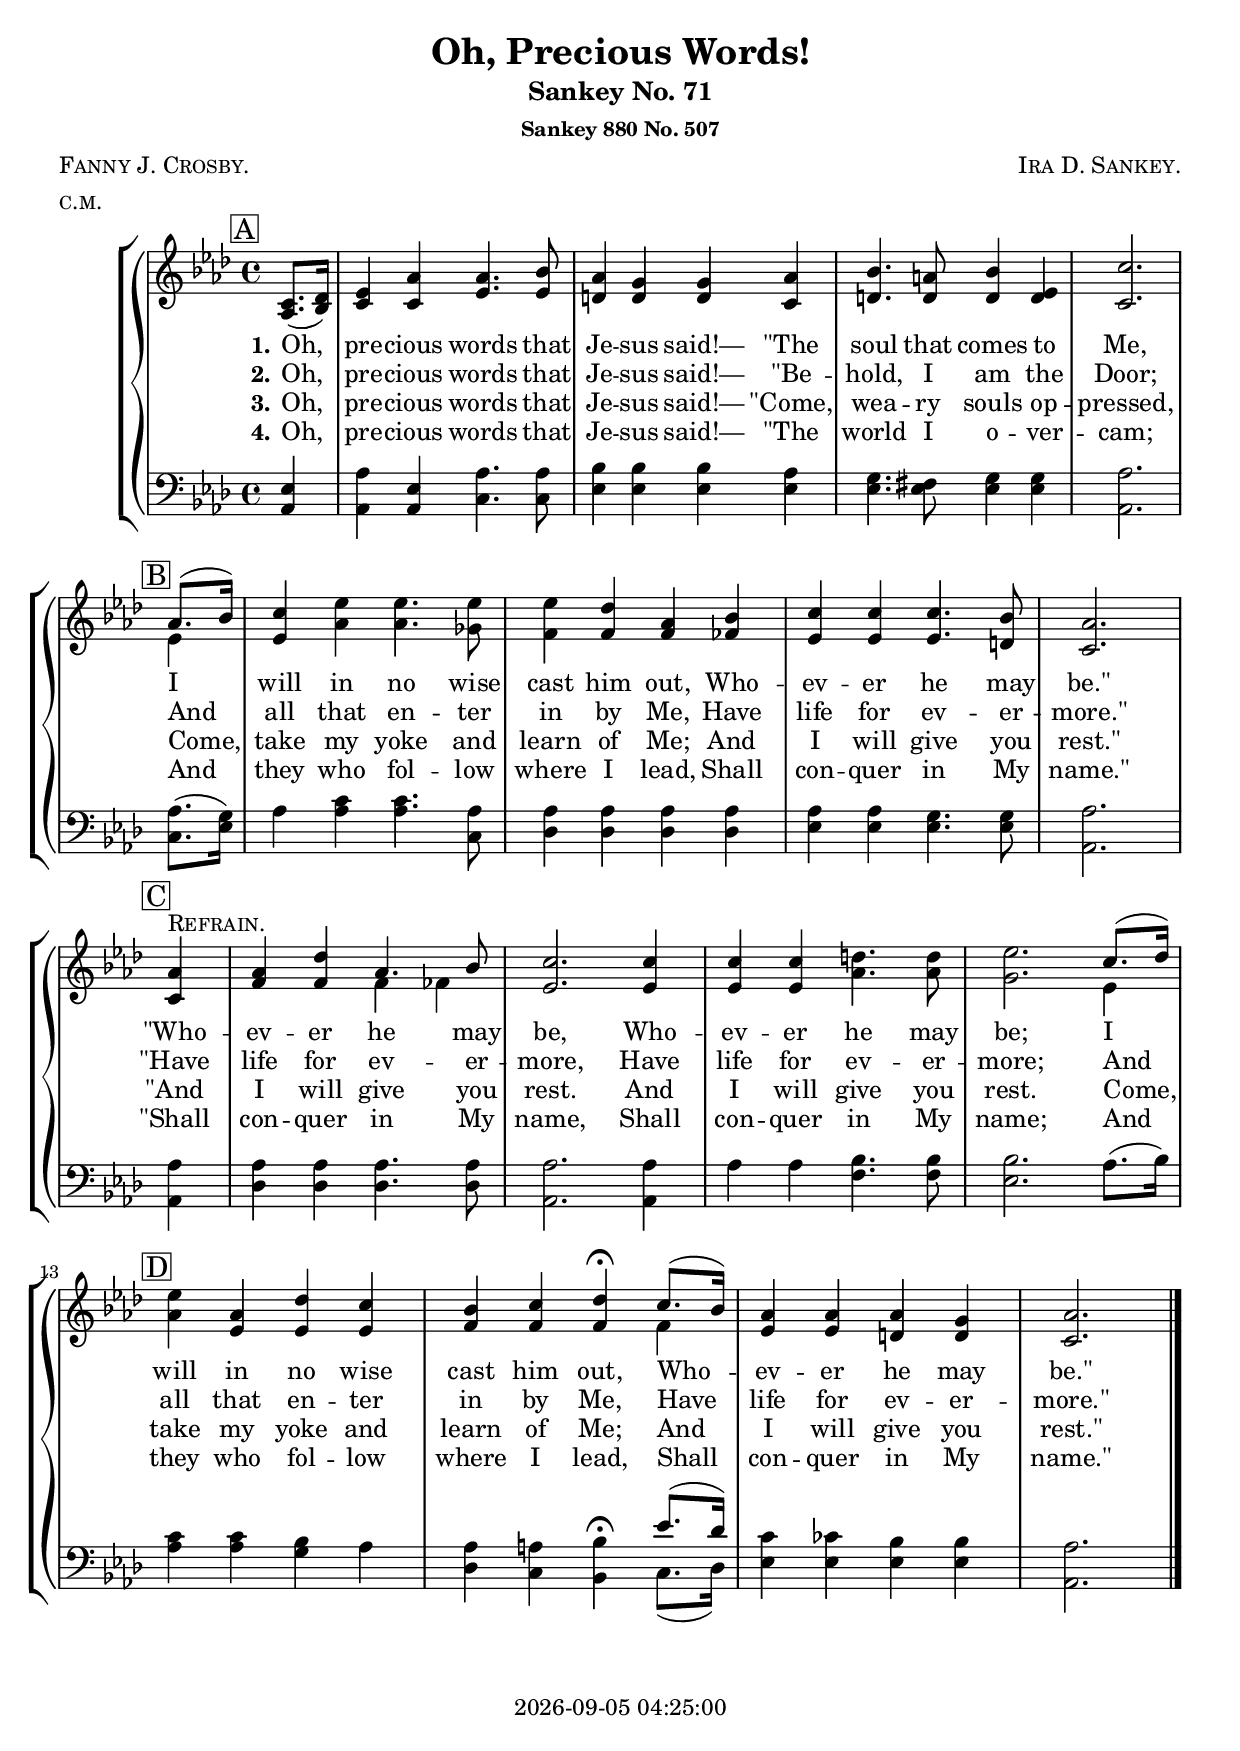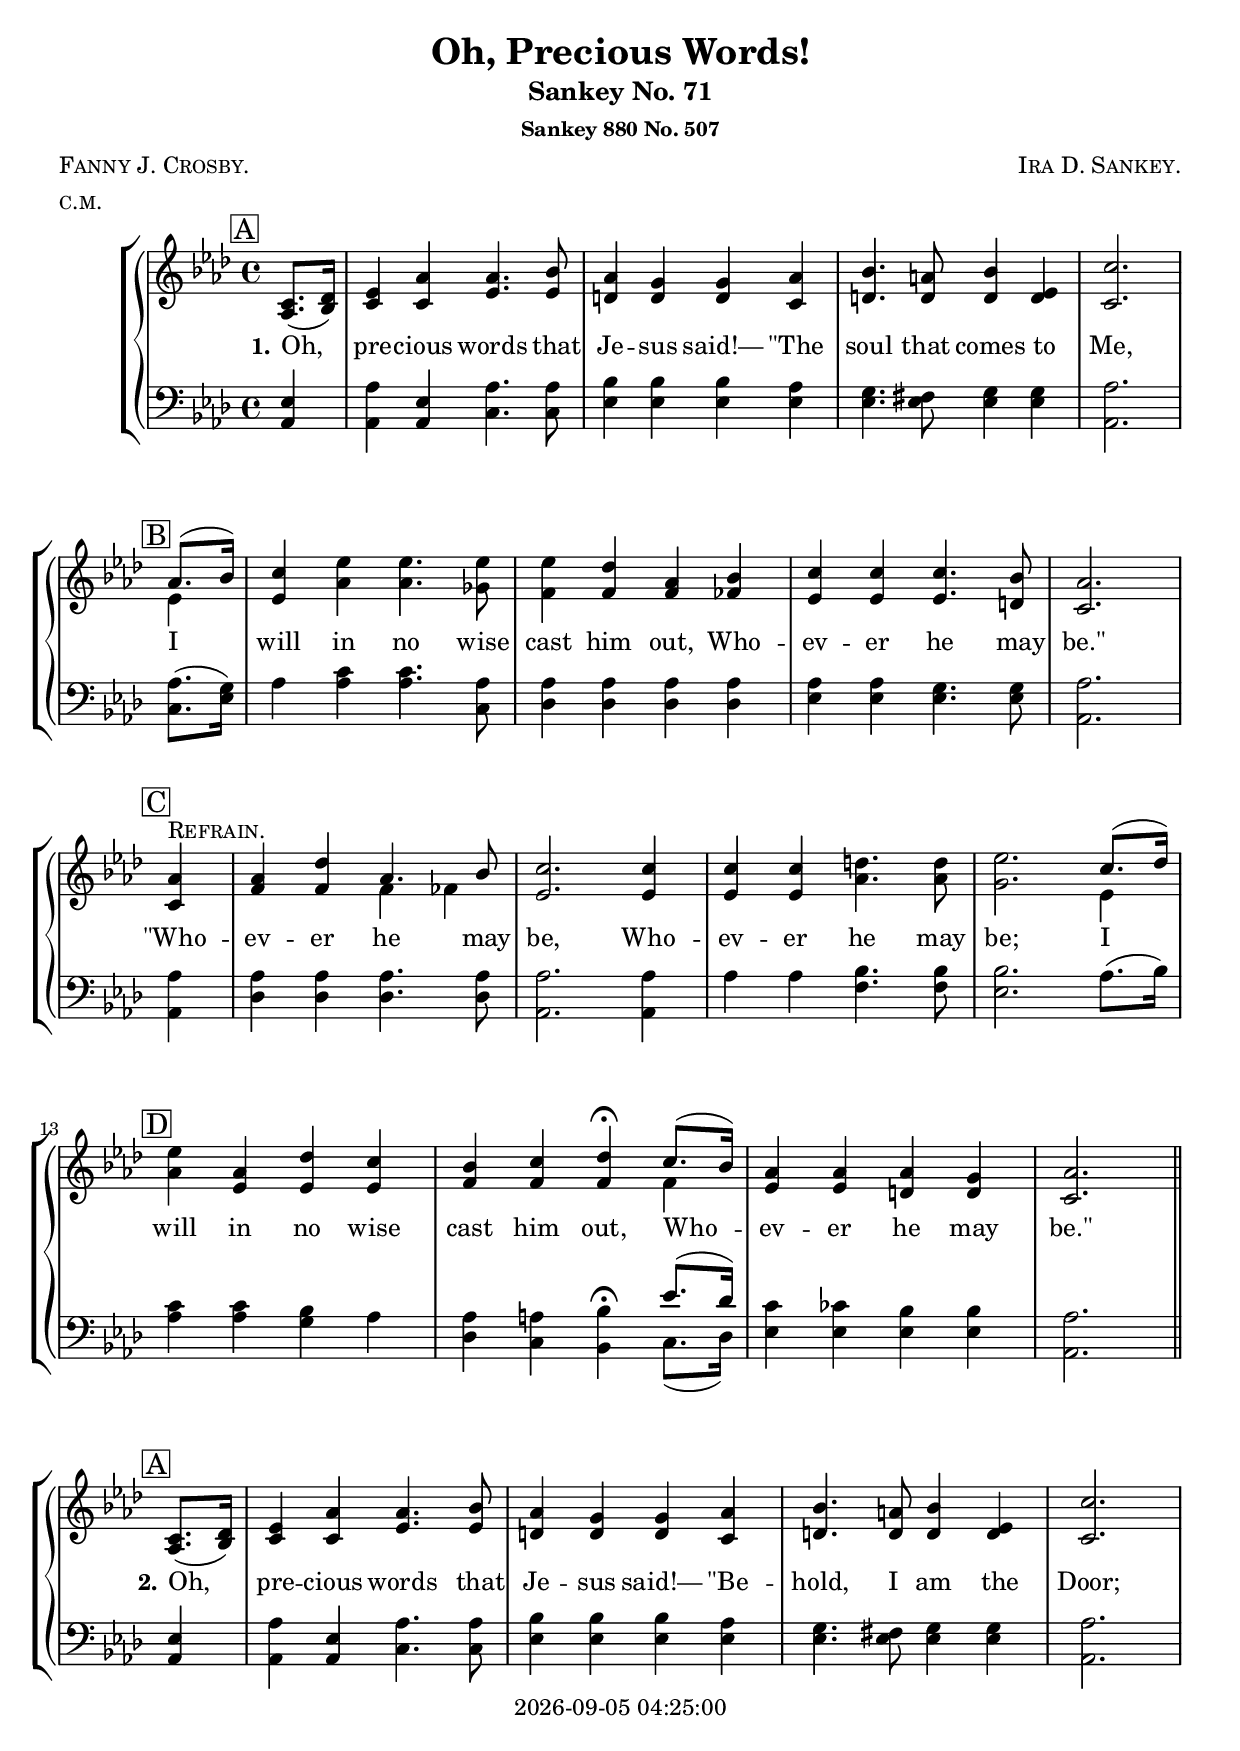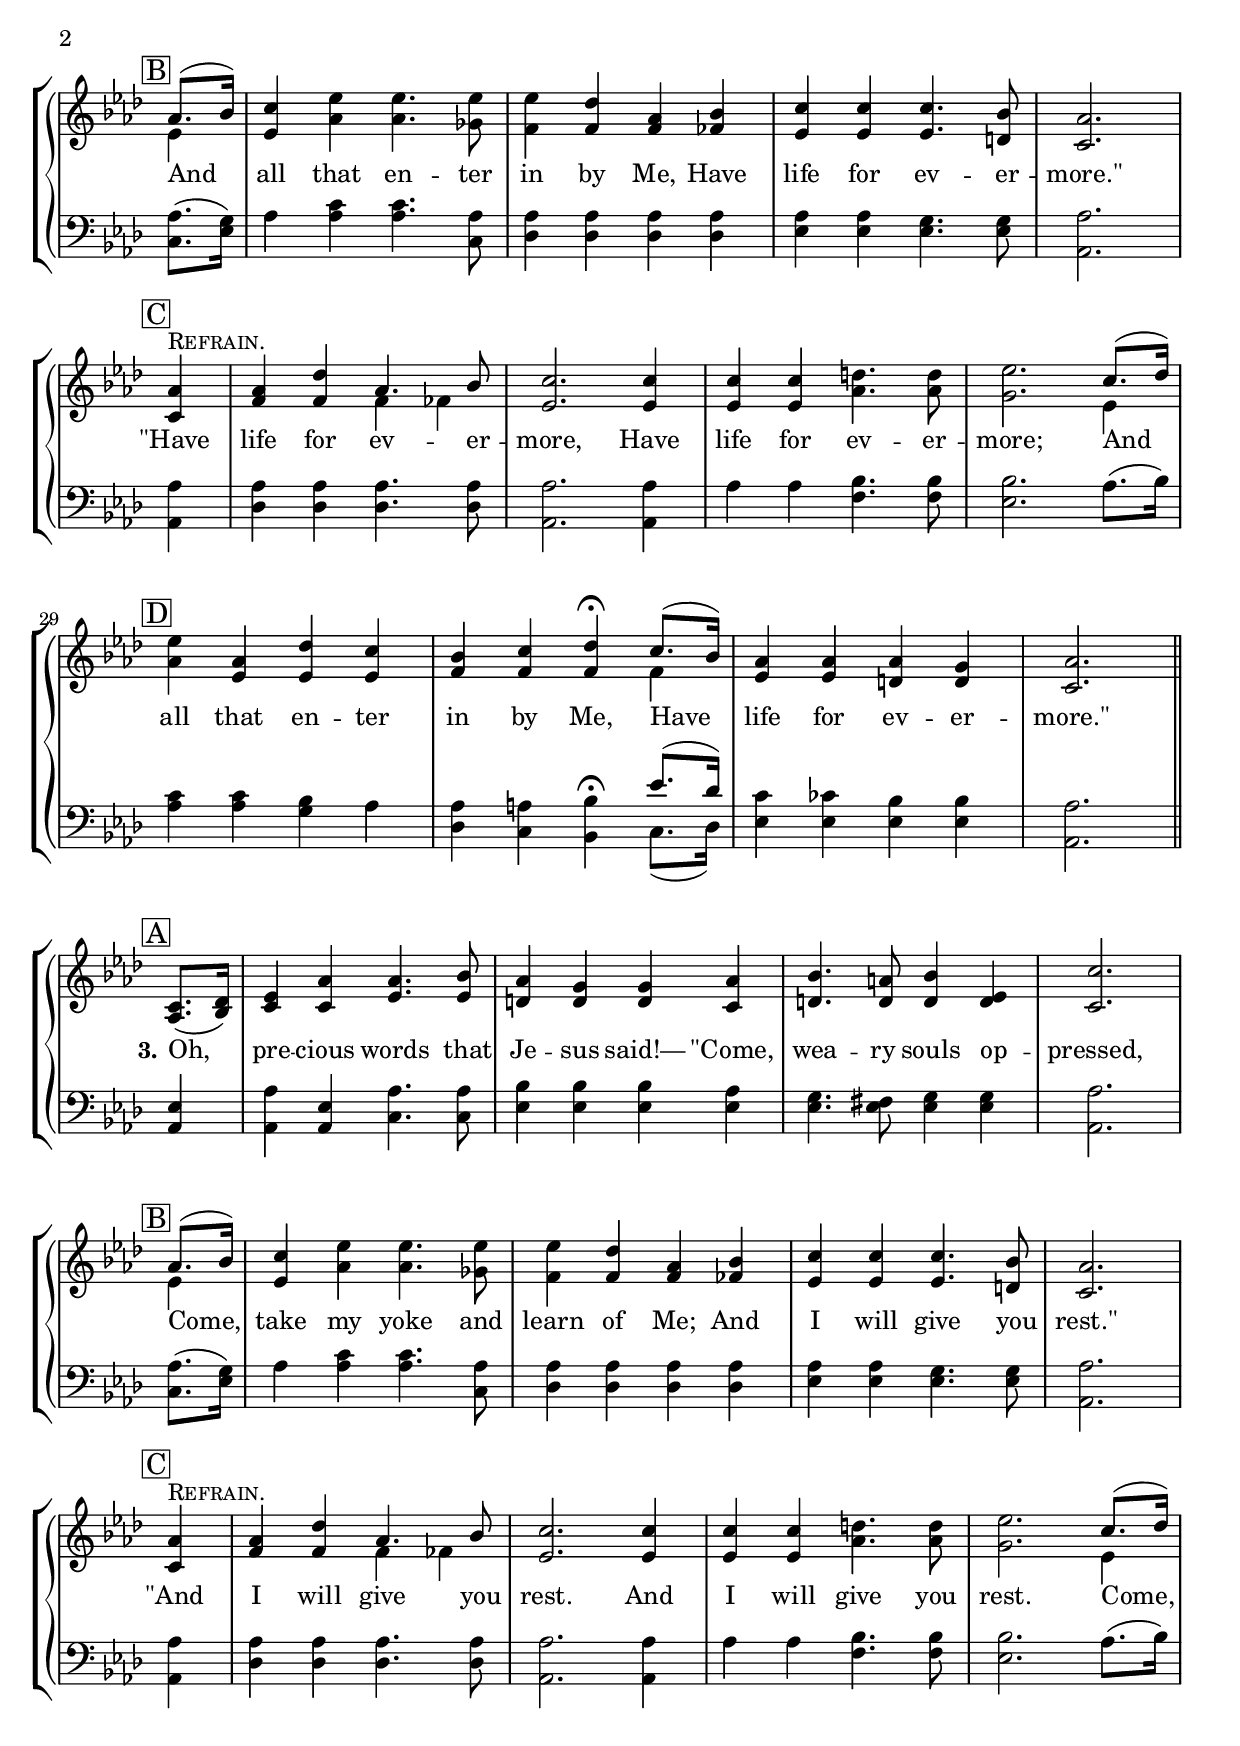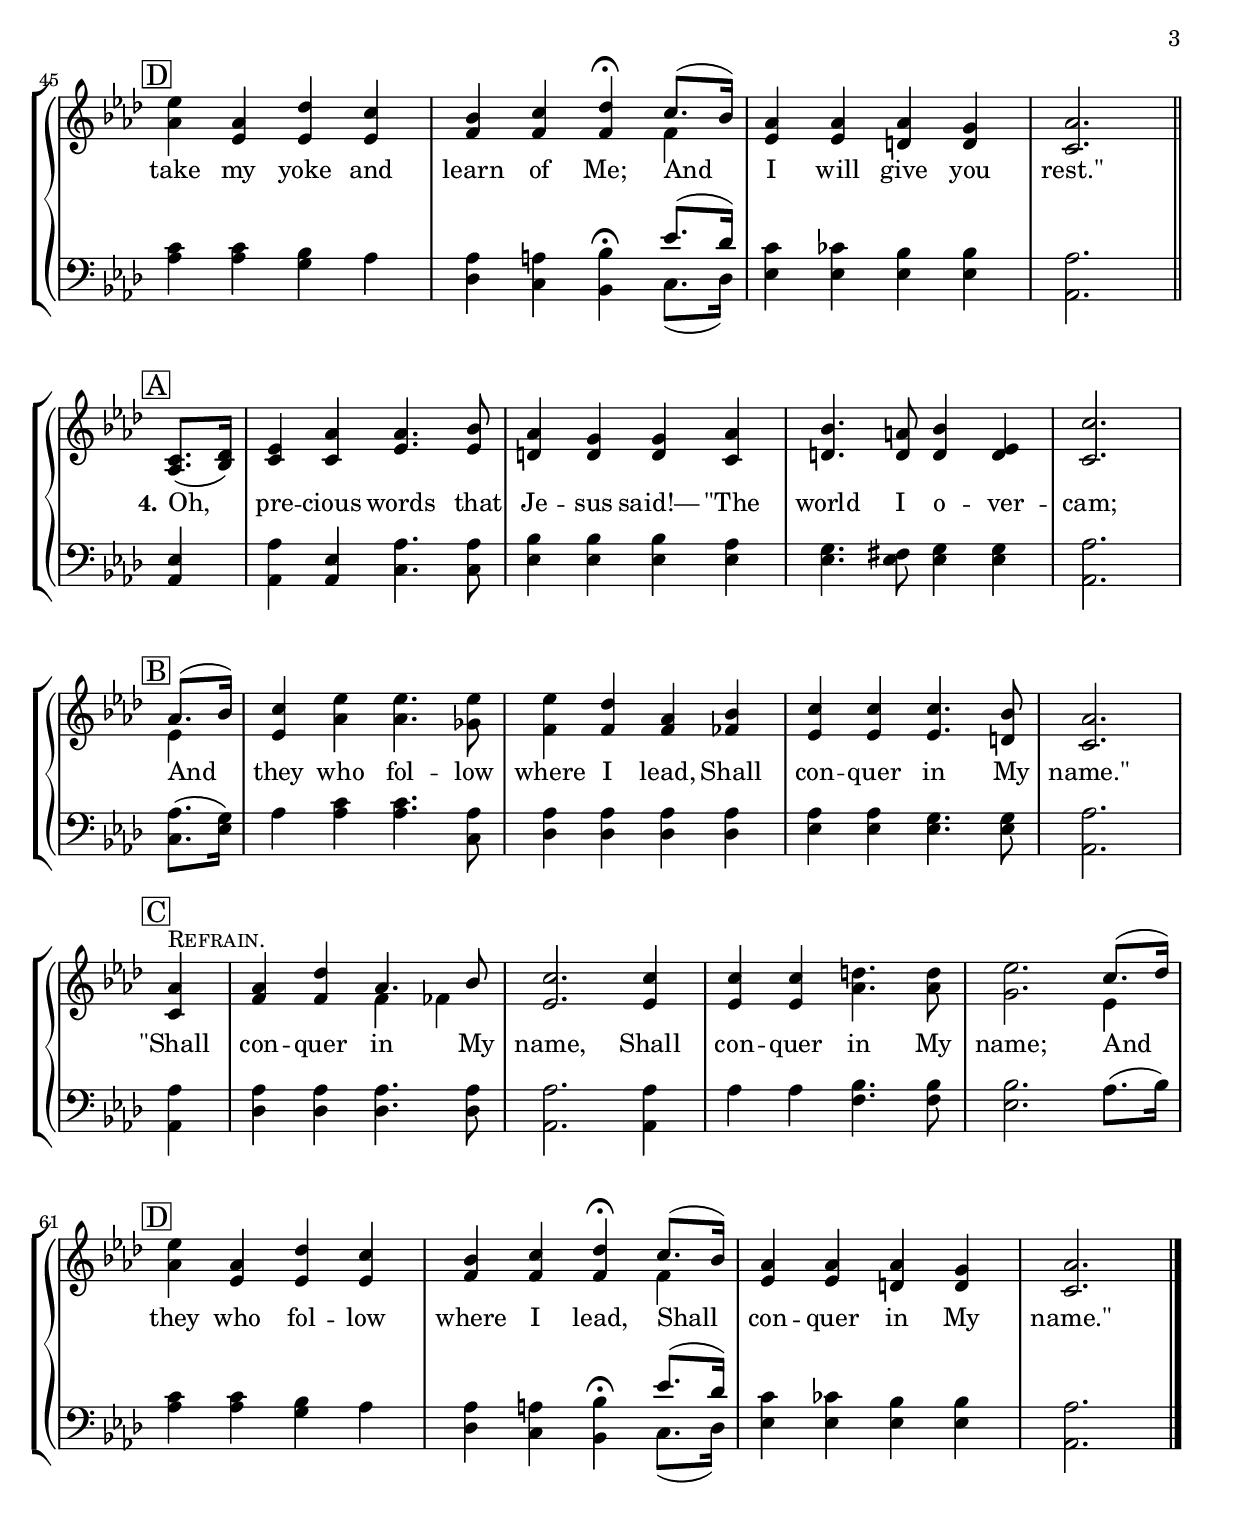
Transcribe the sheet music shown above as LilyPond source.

\version "2.22.0"

\include "articulate.ly"

today = #(strftime "%Y-%m-%d %H:%M:%S" (localtime (current-time)))

\header {
% centered at top
%  dedication  = "dedication"
  title       = "Oh, Precious Words!"
  subtitle    = "Sankey No. 71"
  subsubtitle = "Sankey 880 No. 507"
%  instrument  = "instrument"
  
% arrangement of following lines:
%
%  poet    composer
%  meter   arranger
%  piece       opus

  composer    = \markup\smallCaps "Ira D. Sankey."
%  arranger    = "arranger"
%  opus        = "opus"

  poet        = \markup\smallCaps "Fanny J. Crosby."
  meter       = \markup\smallCaps "c.m."

% centered at bottom
% tagline     = "tagline" % default lilypond version
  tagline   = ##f
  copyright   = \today
}

% #(set-global-staff-size 16)

global = {
  \key aes \major
  \time 4/4
  \partial 4
}

RehearsalTrack = {
% \set Score.currentBarNumber = #5
% \mark \markup { \circle "1a" }
  \mark \markup { \box "A" } s4 s1*3 s2.
  \mark \markup { \box "B" } s4 s1*3 s2.
  \mark \markup { \box "C" } s4 s1*4
  \mark \markup { \box "D" } s1*3 s2.
}

TempoTrack = {
  \set Score.tempoHideNote = ##t
  \tempo 4=120
  s4
  s1*13
  s2 \tempo 4=40 s4 \tempo 4=120 s4
  s1
  s2.
}

soprano = \relative {
  c'8.(des16)
  ees4 aes aes4. bes8
  aes4 g g aes
  bes4. a8 bes4 ees,
  c'2. \bar "|" \break \partial 4 aes8.(bes16)
  c4 ees ees4. ees8 % B
  ees4 des aes bes
  c4 c c4. bes8 aes2. \bar "|" \break \partial 4 aes4^\markup\smallCaps Refrain.
  aes4 des aes4. bes8 % C
  c2. 4
  c4 c d4. 8
  ees2. c8.(des16) \break
  ees4 aes, des c % D
  bes4 c des\fermata c8.(bes16)
  aes4 aes aes g
  aes2.
}

alto = \relative {
  aes8.(bes16)
  c4 c ees4. 8
  d4 d d c
  d4. d8 d4 d
  c2. ees4
  ees4 aes aes4. ges8 % B
  f4 f f fes
  ees4 ees ees4. d8
  c2. 4
  f4 f f fes % C
  ees2. ees4
  ees4 ees aes4. 8
  g2. ees4
  aes4 ees ees ees % D
  f4 f f\fermata f
  ees4 ees d d
  c2.
}

tenor = \relative {
  ees4
  aes4 ees aes4. 8
  bes4 bes bes aes
  g4. fis8 g4 g
  aes2. aes8.(g16)
  aes4 c c4. aes8 % B
  aes4 aes aes aes
  aes4 aes g4. 8
  aes2. aes4
  aes4 4 4. 8 % C
  aes2. aes4
  aes4 aes bes4. 8
  bes2. aes8.(bes16)
  c4 c bes aes % D
  aes4 a bes\fermata ees8.(des16)
  c4 ces bes bes
  aes2.
}

bass= \relative {
  aes,4
  aes4 aes c4. 8
  ees4 ees ees ees
  ees4. 8 4 4
  aes,2. c8.(ees16)
  aes4 4 4. c,8 % B
  des4 des des des
  ees4 ees ees4. ees8
  aes,2. aes4
  des4 4 4. 8 % C
  aes2. 4
  aes'4 4 f4. 8
  ees2. aes8.(bes16)
  aes4 4 g aes % D
  des,4 c bes\fermata c8.(des16)
  ees4 4 4 4
  aes,2.
}

chorus = \lyricmode {
}

wordsOne = \lyricmode {
  \set stanza = "1."
  Oh, pre -- cious words that Je -- sus said!—
  "\"The" soul that comes to Me,
  I will in no wise cast him out,
  Who -- ev -- er he may "be.\""
  "\"Who" -- ev -- er he may be,
  Who -- ev -- er he may be;
  I will in no wise cast him out,
  Who -- ev -- er he may "be.\""
}
  
wordsTwo = \lyricmode {
  \set stanza = "2."
  Oh, pre -- cious words that Je -- sus said!—
  "\"Be" -- hold, I am the Door;
  And all that en -- ter in by Me,
  Have life for ev -- er -- "more.\""
  "\"Have" life for ev -- er -- more,
  Have life for ev -- er -- more;
  And all that en -- ter in by Me,
  Have life for ev -- er -- "more.\""
}
  
wordsThree = \lyricmode {
  \set stanza = "3."
  Oh, pre -- cious words that Je -- sus said!—
  "\"Come," wea -- ry souls op -- pressed,
  Come, take my yoke and learn of Me;
  And I will give you "rest.\""
  "\"And" I will give you rest.
  And I will give you rest.
  Come, take my yoke and learn of Me;
  And I will give you "rest.\""
}
  
wordsFour = \lyricmode {
  \set stanza = "4."
  Oh, pre -- cious words that Je -- sus said!—
  "\"The" world I o -- ver -- cam;
  And they who fol -- low where I lead,
  Shall con -- quer in My "name.\""
  "\"Shall" con -- quer in My name,
  Shall con -- quer in My name;
  And they who fol -- low where I lead,
  Shall con -- quer in My "name.\""
}
  
wordsMidi = \lyricmode {
  \set stanza = "1."
  "Oh, " pre "cious " "words " "that " Je "sus " "said!— "
  "\n\"The " "soul " "that " "comes " "to " "Me, "
  "\nI " "will " "in " "no " "wise " "cast " "him " "out, "
  "\nWho" ev "er " "he " "may " "be.\" "
  "\"Who" ev "er " "he " "may " "be, "
  "\nWho" ev "er " "he " "may " "be; "
  "\nI " "will " "in " "no " "wise " "cast " "him " "out, "
  "\nWho" ev "er " "he " "may " "be.\" "

  \set stanza = "2."
  "\nOh, " pre "cious " "words " "that " Je "sus " said!—
  "\n\"Be" "hold, " "I " "am " "the " "Door; "
  "\nAnd " "all " "that " en "ter " "in " "by " "Me, "
  "\nHave " "life " "for " ev er "more.\" "
  "\n\"Have " "life " "for " ev er "more, "
  "\nHave " "life " "for " ev er "more; "
  "\nAnd " "all " "that " en "ter " "in " "by " "Me, "
  "\nHave " "life " "for " ev er "more.\" "

  \set stanza = "3."
  "\nOh, " pre "cious " "words " "that " Je "sus " "said!— "
  "\n\"Come, " wea "ry " "souls " op "pressed, "
  "\nCome, " "take " "my " "yoke " "and " "learn " "of " "Me; "
  "\nAnd " "I " "will " "give " "you " "rest.\" "
  "\n\"And " "I " "will " "give " "you " "rest. "
  "\nAnd " "I " "will " "give " "you " "rest. "
  "\nCome, " "take " "my " "yoke " "and " "learn " "of " "Me; "
  "\nAnd " "I " "will " "give " "you " "rest.\" "

  \set stanza = "4."
  "\nOh, " pre "cious " "words " "that " Je "sus " "said!— "
  "\n\"The " "world " "I " o ver "cam; "
  "\nAnd " "they " "who " fol "low " "where " "I " "lead, "
  "\nShall " con "quer " "in " "My " "name.\" "
  "\n\"Shall " con "quer " "in " "My " "name, "
  "\nShall " con "quer " "in " "My " "name; "
  "\nAnd " "they " "who " fol "low " "where " "I " "lead, "
  "\nShall " con "quer " "in " "My " "name.\" "
}
  
nl = { \bar "||" \break }

\book {
  \bookOutputSuffix "repeat"
  \score {
    \context GrandStaff <<
      <<
        \new ChoirStaff <<
                                  % Joint soprano/alto staff
          \new Staff \with { printPartCombineTexts = ##f }
          <<
            \new Voice \RehearsalTrack
            \new NullVoice = "aligner" \soprano
            \new Voice = "women" \partCombine { \global \soprano \bar "|." } { \global \alto }
            \new Lyrics \lyricsto "aligner" { \wordsOne \chorus }
            \new Lyrics \lyricsto "aligner"   \wordsTwo
            \new Lyrics \lyricsto "aligner"   \wordsThree
            \new Lyrics \lyricsto "aligner"   \wordsFour
          >>
                                  % Joint tenor/bass staff
          \new Staff \with { printPartCombineTexts = ##f }
          <<
            \clef "bass"
            \new Voice = "men" \partCombine { \global \tenor } { \global \bass }
          >>
        >>
      >>
    >>
    \layout {
      indent = 1.5\cm
      \context {
        \Staff \RemoveAllEmptyStaves
      }
    }
  }
}

\book {
  \bookOutputSuffix "single"
  \score {
    \context GrandStaff <<
      <<
        \new ChoirStaff <<
                                  % Joint soprano/alto staff
          \new Staff \with { printPartCombineTexts = ##f }
          <<
            \new Voice {
               \RehearsalTrack
               \RehearsalTrack
               \RehearsalTrack
               \RehearsalTrack
            }
            \new Voice {
              \TempoTrack
              \TempoTrack
              \TempoTrack
              \TempoTrack
            }
            \new NullVoice = "aligner" { \soprano \soprano \soprano \soprano }
            \new Voice = "women" \partCombine { \global \soprano \soprano \soprano \soprano \bar "|." }
                                               { \global \alto \nl \alto \nl \alto \nl \alto }
            \new Lyrics \lyricsto "aligner" { \wordsOne   \chorus
                                              \wordsTwo   \chorus
                                              \wordsThree \chorus
                                              \wordsFour  \chorus
                                            }
          >>
                                  % Joint tenor/bass staff
          \new Staff \with { printPartCombineTexts = ##f }
          <<
            \clef "bass"
            \new Voice = "men" \partCombine { \global \tenor \tenor \tenor \tenor }
                                            { \global \bass \bass \bass \bass }
          >>
        >>
      >>
    >>
    \layout {
      indent = 1.5\cm
      \context {
        \Staff \RemoveAllEmptyStaves
      }
    }
  }
}

\book {
  \bookOutputSuffix "midi"
  \score {
%    \articulate
    \context GrandStaff <<
      <<
        \new ChoirStaff <<
                                  % Joint soprano/alto staff
          \new Staff \with { printPartCombineTexts = ##f }
          <<
            \new Voice {
              \TempoTrack
              \TempoTrack
              \TempoTrack
              \TempoTrack
            }
            \new NullVoice = "aligner" { \soprano \soprano \soprano \soprano }
            \new Voice = "women" \partCombine { \global \soprano \soprano \soprano \soprano \bar "|." }
                                               { \global \alto \nl \alto \nl \alto \nl \alto }
            \new Lyrics \lyricsto "aligner" \wordsMidi
          >>
                                  % Joint tenor/bass staff
          \new Staff \with { printPartCombineTexts = ##f }
          <<
            \clef "bass"
            \new Voice = "men" \partCombine { \global \tenor \tenor \tenor \tenor }
                                            { \global \bass \bass \bass \bass }
          >>
        >>
      >>
    >>
    \midi {}
  }
}
